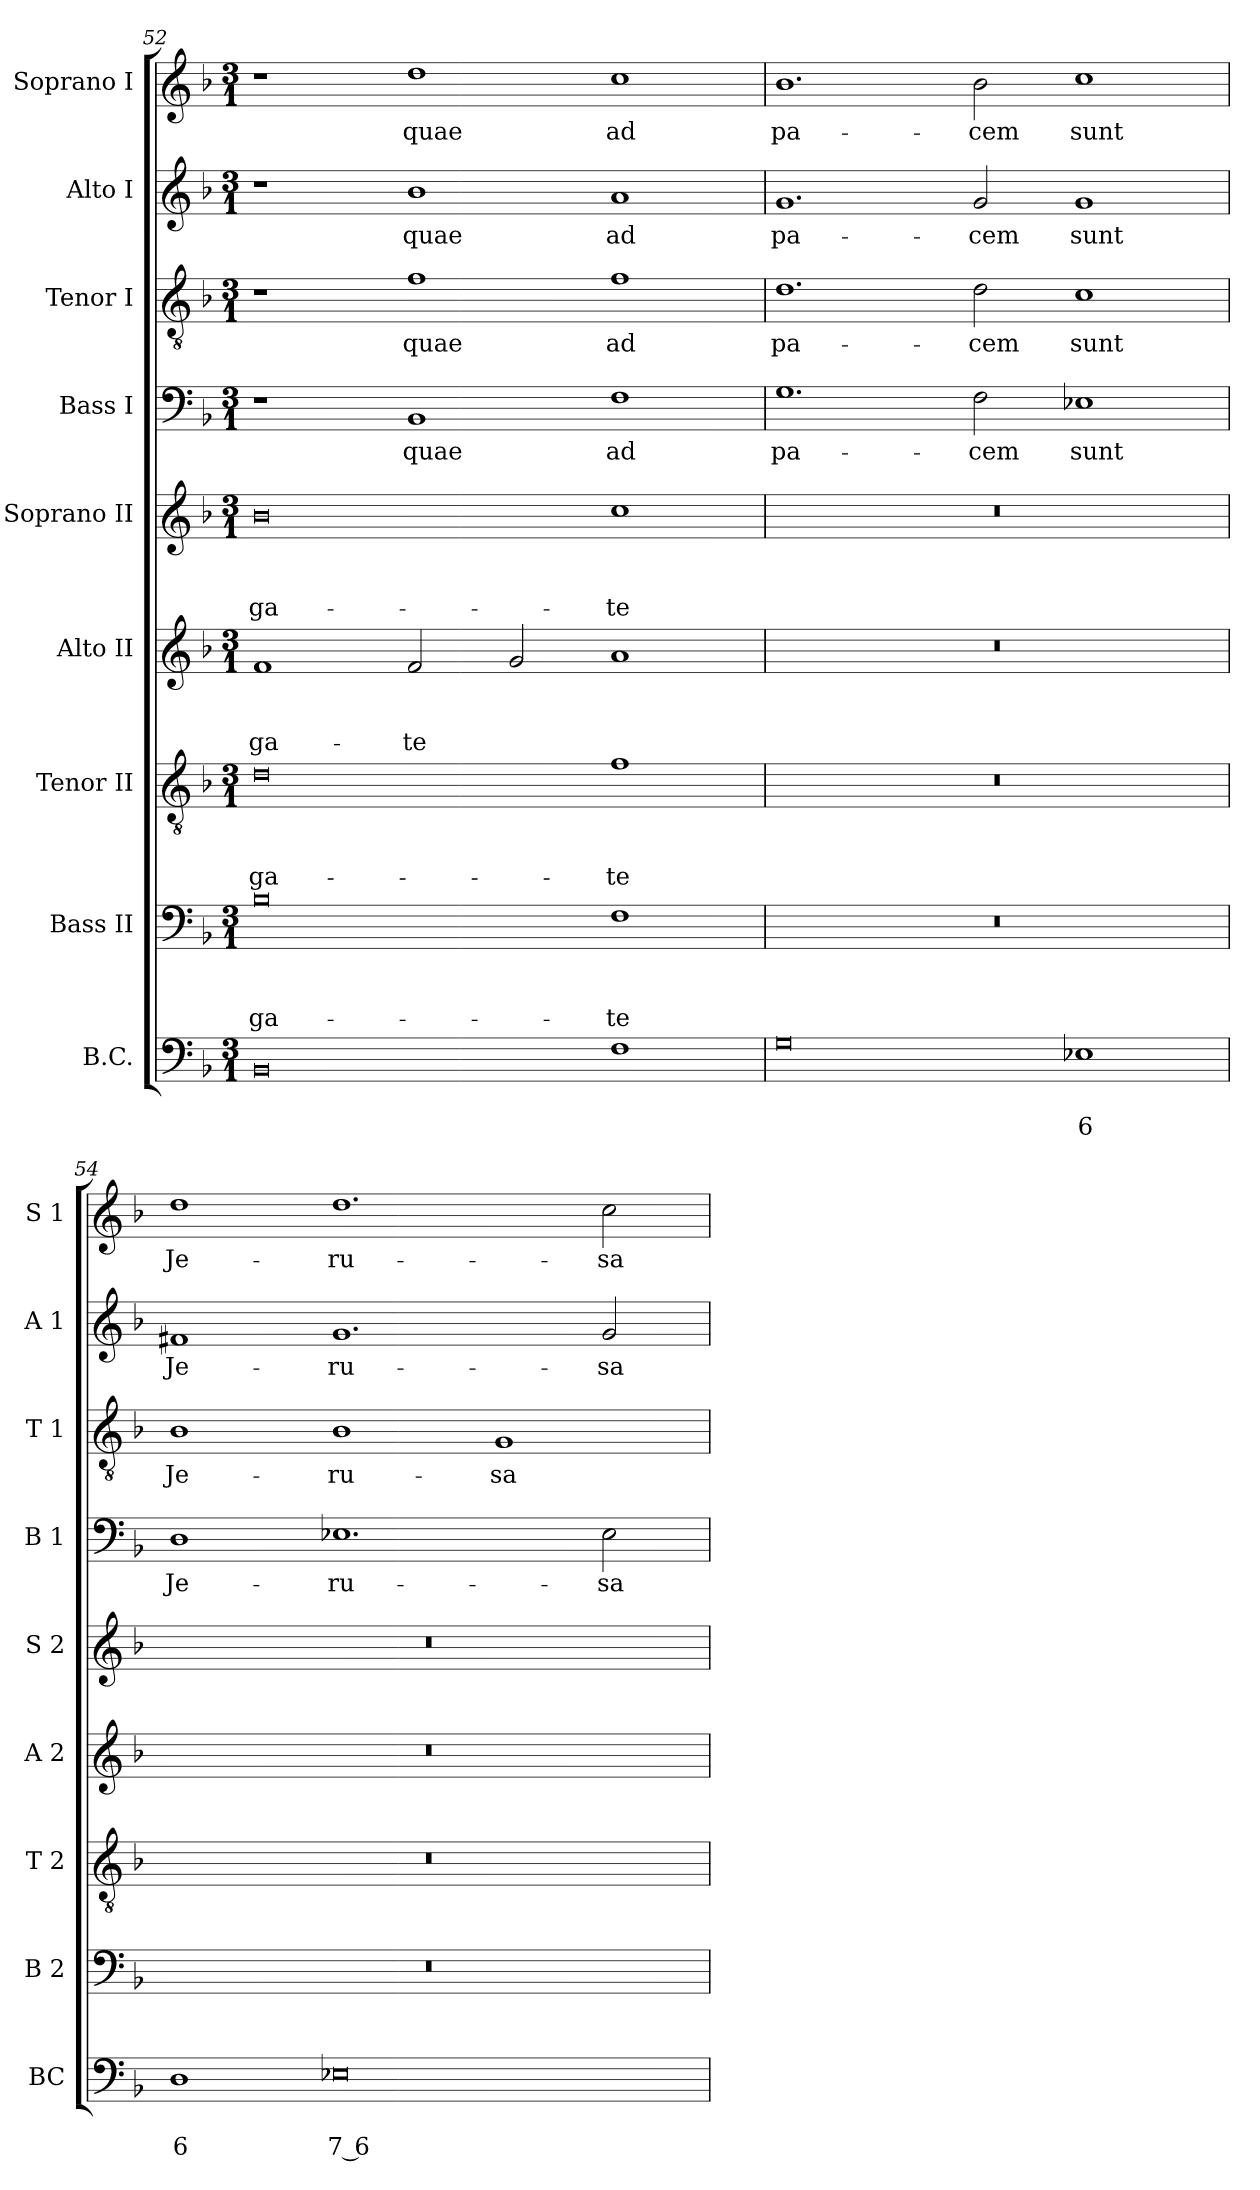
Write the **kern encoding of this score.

**kern	**text	**text	**kern	**text	**text	**text	**kern	**text	**text	**text	**kern	**text	**text	**text	**kern	**text	**text	**text	**kern	**text	**kern	**text	**kern	**text	**kern	**text
*part9	*part9	*part9	*part8	*part8	*part8	*part8	*part7	*part7	*part7	*part7	*part6	*part6	*part6	*part6	*part5	*part5	*part5	*part5	*part4	*part4	*part3	*part3	*part2	*part2	*part1	*part1
*staff9	*staff9	*staff9	*staff8	*staff8	*staff8	*staff8	*staff7	*staff7	*staff7	*staff7	*staff6	*staff6	*staff6	*staff6	*staff5	*staff5	*staff5	*staff5	*staff4	*staff4	*staff3	*staff3	*staff2	*staff2	*staff1	*staff1
*I"B.C.	*	*	*I"Bass II	*	*	*	*I"Tenor II	*	*	*	*I"Alto II	*	*	*	*I"Soprano II	*	*	*	*I"Bass I	*	*I"Tenor I	*	*I"Alto I	*	*I"Soprano I	*
*I'BC	*	*	*I'B 2	*	*	*	*I'T 2	*	*	*	*I'A 2	*	*	*	*I'S 2	*	*	*	*I'B 1	*	*I'T 1	*	*I'A 1	*	*I'S 1	*
*clefF4	*	*	*clefF4	*	*	*	*clefGv2	*	*	*	*clefG2	*	*	*	*clefG2	*	*	*	*clefF4	*	*clefGv2	*	*clefG2	*	*clefG2	*
*k[b-]	*	*	*k[b-]	*	*	*	*k[b-]	*	*	*	*k[b-]	*	*	*	*k[b-]	*	*	*	*k[b-]	*	*k[b-]	*	*k[b-]	*	*k[b-]	*
*F:	*	*	*F:	*	*	*	*F:	*	*	*	*F:	*	*	*	*F:	*	*	*	*F:	*	*F:	*	*F:	*	*F:	*
*M3/1	*	*	*M3/1	*	*	*	*M3/1	*	*	*	*M3/1	*	*	*	*M3/1	*	*	*	*M3/1	*	*M3/1	*	*M3/1	*	*M3/1	*
=52	=52	=52	=52	=52	=52	=52	=52	=52	=52	=52	=52	=52	=52	=52	=52	=52	=52	=52	=52	=52	=52	=52	=52	=52	=52	=52
!	!	!	!	!	!	!LO:LY:b	!	!	!	!LO:LY:b	!	!	!	!LO:LY:b	!	!	!	!LO:LY:b	!	!	!	!	!	!	!	!
0BB-	.	.	0B-	.	.	-ga-	0d	.	.	-ga-	1f	.	.	-ga-	0b-	.	.	-ga-	1r	.	1r	.	1r	.	1r	.
!	!	!	!	!	!	!	!	!	!	!	!	!	!	!LO:LY:b	!	!	!	!	!	!LO:LY:b	!	!LO:LY:b	!	!LO:LY:b	!	!LO:LY:b
.	.	.	.	.	.	.	.	.	.	.	2f/	.	.	-te	.	.	.	.	1BB-	quae	1f	quae	1b-	quae	1dd	quae
.	.	.	.	.	.	.	.	.	.	.	2g/	.	.	.	.	.	.	.	.	.	.	.	.	.	.	.
!	!	!	!	!	!	!LO:LY:b	!	!	!	!LO:LY:b	!	!	!	!	!	!	!	!LO:LY:b	!	!LO:LY:b	!	!LO:LY:b	!	!LO:LY:b	!	!LO:LY:b
1F	.	.	1F	.	.	-te	1f	.	.	-te	1a	.	.	.	1cc	.	.	-te	1F	ad	1f	ad	1a	ad	1cc	ad
=53	=53	=53	=53	=53	=53	=53	=53	=53	=53	=53	=53	=53	=53	=53	=53	=53	=53	=53	=53	=53	=53	=53	=53	=53	=53	=53
!	!	!	!	!	!	!	!	!	!	!	!	!	!	!	!	!	!	!	!	!LO:LY:b	!	!LO:LY:b	!	!LO:LY:b	!	!LO:LY:b
0G	.	.	0.r	.	.	.	0.r	.	.	.	0.r	.	.	.	0.r	.	.	.	1.G	pa-	1.d	pa-	1.g	pa-	1.b-	pa-
!	!	!	!	!	!	!	!	!	!	!	!	!	!	!	!	!	!	!	!	!LO:LY:b	!	!LO:LY:b	!	!LO:LY:b	!	!LO:LY:b
.	.	.	.	.	.	.	.	.	.	.	.	.	.	.	.	.	.	.	2F\	-cem	2d\	-cem	2g/	-cem	2b-\	-cem
!	!	!LO:LY:b	!	!	!	!	!	!	!	!	!	!	!	!	!	!	!	!	!	!LO:LY:b	!	!LO:LY:b	!	!LO:LY:b	!	!LO:LY:b
1E-X	.	6	.	.	.	.	.	.	.	.	.	.	.	.	.	.	.	.	1E-X	sunt	1c	sunt	1g	sunt	1cc	sunt
=54	=54	=54	=54	=54	=54	=54	=54	=54	=54	=54	=54	=54	=54	=54	=54	=54	=54	=54	=54	=54	=54	=54	=54	=54	=54	=54
!	!	!LO:LY:b	!	!	!	!	!	!	!	!	!	!	!	!	!	!	!	!	!	!LO:LY:b	!	!LO:LY:b	!	!LO:LY:b	!	!LO:LY:b
1D	.	6	0.r	.	.	.	0.r	.	.	.	0.r	.	.	.	0.r	.	.	.	1D	Je-	1B-	Je-	1f#X	Je-	1dd	Je-
!	!	!LO:LY:b	!	!	!	!	!	!	!	!	!	!	!	!	!	!	!	!	!	!LO:LY:b	!	!LO:LY:b	!	!LO:LY:b	!	!LO:LY:b
0E-X	.	7 6	.	.	.	.	.	.	.	.	.	.	.	.	.	.	.	.	1.E-X	-ru-	1B-	-ru-	1.g	-ru-	1.dd	-ru-
!	!	!	!	!	!	!	!	!	!	!	!	!	!	!	!	!	!	!	!	!	!	!LO:LY:b	!	!	!	!
.	.	.	.	.	.	.	.	.	.	.	.	.	.	.	.	.	.	.	.	.	1G	-sa-	.	.	.	.
!	!	!	!	!	!	!	!	!	!	!	!	!	!	!	!	!	!	!	!	!LO:LY:b	!	!	!	!LO:LY:b	!	!LO:LY:b
.	.	.	.	.	.	.	.	.	.	.	.	.	.	.	.	.	.	.	2E-\	-sa-	.	.	2g/	-sa-	2cc\	-sa-
=	=	=	=	=	=	=	=	=	=	=	=	=	=	=	=	=	=	=	=	=	=	=	=	=	=	=
*-	*-	*-	*-	*-	*-	*-	*-	*-	*-	*-	*-	*-	*-	*-	*-	*-	*-	*-	*-	*-	*-	*-	*-	*-	*-	*-
